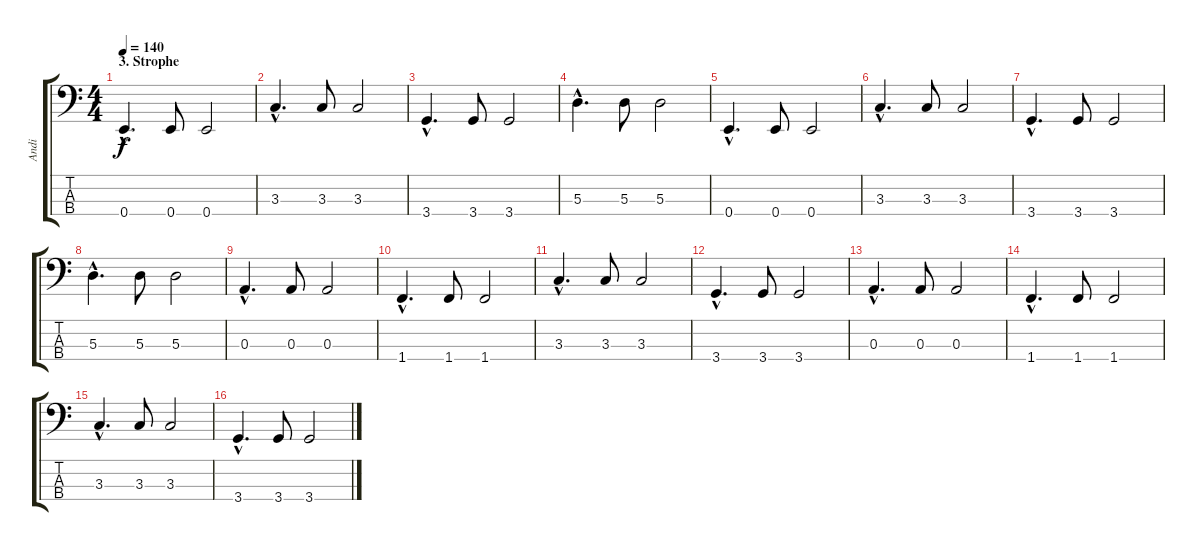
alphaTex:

\track ("Andi" "Andi") {instrument electricbassfinger}
\staff {score tabs}
\tuning (G2 D2 A1 E1) {hide}
\ts (4 4)
\section ("" "3. Strophe")
\tempo 140
\clef f4
\ks c
0.4{hac}.4{d dy f} 0.4.8 0.4.2 |
3.3{hac}.4{d} 3.3.8 3.3.2 |
3.4{hac}.4{d} 3.4.8 3.4.2 |
5.3{hac}.4{d} 5.3.8 5.3.2 |
0.4{hac}.4{d} 0.4.8 0.4.2 |
3.3{hac}.4{d} 3.3.8 3.3.2 |
3.4{hac}.4{d} 3.4.8 3.4.2 |
5.3{hac}.4{d} 5.3.8 5.3.2 |
0.3{hac}.4{d} 0.3.8 0.3.2 |
1.4{hac}.4{d} 1.4.8 1.4.2 |
3.3{hac}.4{d} 3.3.8 3.3.2 |
3.4{hac}.4{d} 3.4.8 3.4.2 |
0.3{hac}.4{d} 0.3.8 0.3.2 |
1.4{hac}.4{d} 1.4.8 1.4.2 |
3.3{hac}.4{d} 3.3.8 3.3.2 |
3.4{hac}.4{d} 3.4.8 3.4.2
